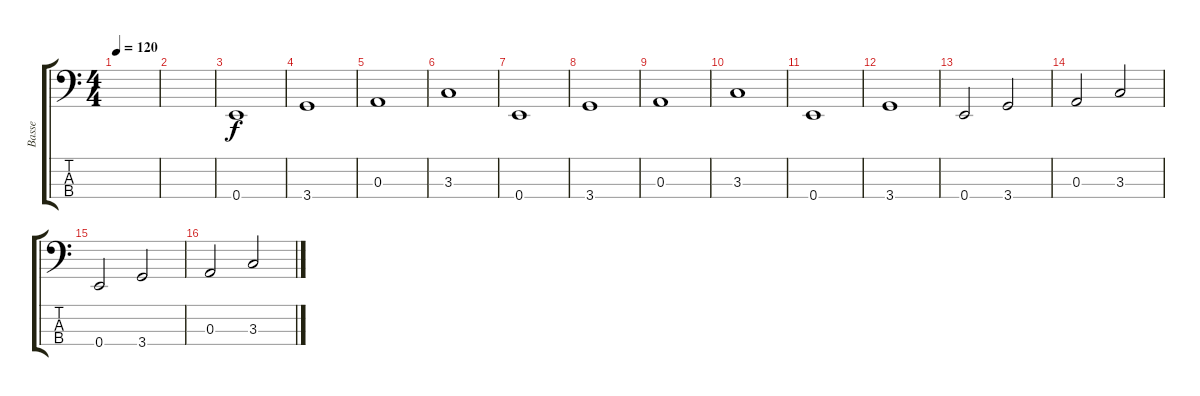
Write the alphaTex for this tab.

\track ("Basse" "Basse") {instrument acousticbass}
\staff {score tabs}
\tuning (G2 D2 A1 E1) {hide}
\ts (4 4)
\tempo 120
\clef f4
\ks c
|
|
0.4.1 |
3.4.1 |
0.3.1 |
3.3.1 |
0.4.1 |
3.4.1 |
0.3.1 |
3.3.1 |
0.4.1 |
3.4.1 |
0.4.2 3.4.2 |
0.3.2 3.3.2 |
0.4.2 3.4.2 |
0.3.2 3.3.2
